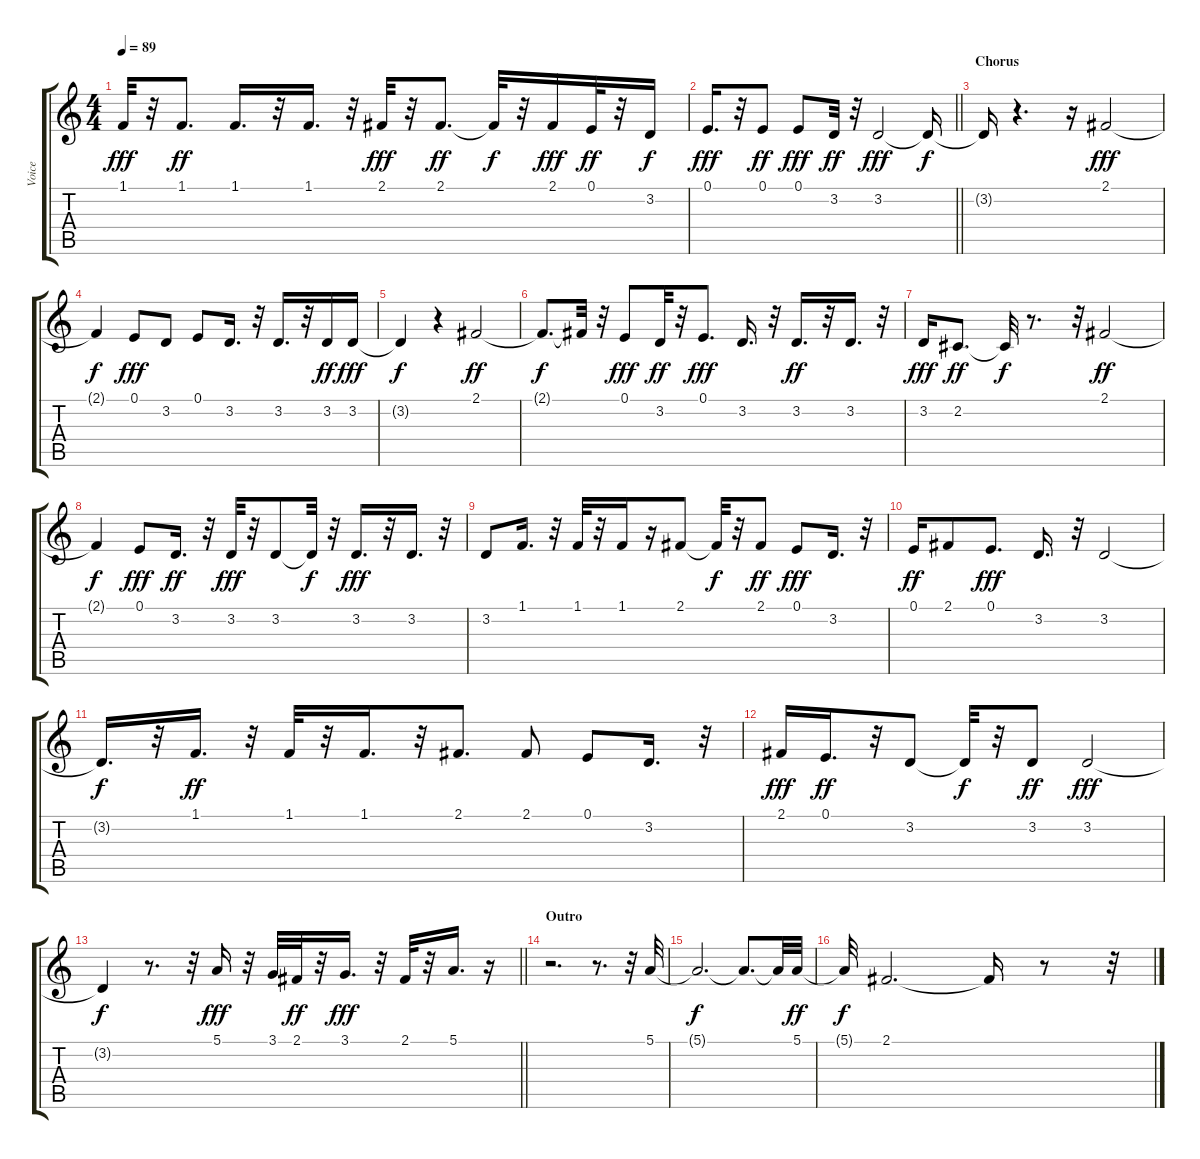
\track ("Voice" "Voice") {instrument synthbrass1}
\staff {score tabs}
\tuning (E4 B3 G3 D3 A2 E2) {hide}
\ts (4 4)
\tempo 89
\clef g2
\ks c
1.1.32{dy fff} r.32 1.1.8{d dy ff} 1.1.16{d} r.32 1.1.16{d} r.32 2.1.32{dy fff} r.32 2.1.8{d dy ff} 2.1{t}.32{dy f} r.32 2.1.16{dy fff} 0.1.32{dy ff} r.32 3.2.16{dy f} |
\barLineRight lightlight
0.1.16{d dy fff} r.32 0.1.8{dy ff} 0.1.8{dy fff} 3.2.32{dy ff} r.32 3.2.2{dy fff} 3.2{t}.16{dy f} |
\section ("" "Chorus")
3.2{t}.16 r.4{d} r.16 2.1.2{dy fff} |
2.1{t}.4{dy f} 0.1.8{dy fff} 3.2.8 0.1.8 3.2.16{d} r.32 3.2.16{d} r.32 3.2.16{dy ff} 3.2.16{dy fff} |
3.2{t}.4{dy f} r.4 2.1.2{dy ff} |
2.1{t}.8{d dy f} 2.1{t}.32 r.32 0.1.8{dy fff} 3.2.32{dy ff} r.32 0.1.8{d dy fff} 3.2.16{d} r.32 3.2.16{d dy ff} r.32 3.2.16{d} r.32 |
3.2.16{dy fff} 2.2.8{d dy ff} 2.2{t}.32{dy f} r.8{d} r.32 2.1.2{dy ff} |
2.1{t}.4{dy f} 0.1.8{dy fff} 3.2.16{d dy ff} r.32 3.2.32{dy fff} r.32 3.2.8 3.2{t}.32{dy f} r.32 3.2.16{d dy fff} r.32 3.2.16{d} r.32 |
3.2.8 1.1.16{d} r.32 1.1.32 r.32 1.1.16 r.16 2.1.8 2.1{t}.32{dy f} r.32 2.1.8{dy ff} 0.1.8{dy fff} 3.2.16{d} r.32 |
0.1.16{dy ff} 2.1.8 0.1.8{d dy fff} 3.2.16{d} r.32 3.2.2 |
3.2{t}.16{d dy f} r.32 1.1.16{d dy ff} r.32 1.1.32 r.32 1.1.16{d} r.32 2.1.8{d} 2.1.8 0.1.8 3.2.16{d} r.32 |
2.1.16{dy fff} 0.1.16{d dy ff} r.32 3.2.8 3.2{t}.32{dy f} r.32 3.2.8{dy ff} 3.2.2{dy fff} |
\barLineRight lightlight
3.2{t}.4{dy f} r.8{d} r.32 5.1.16{dy fff} r.32 3.1.32 2.1.32{dy ff} r.32 3.1.16{d dy fff} r.32 2.1.32 r.32 5.1.16{d} r.16 |
\section ("" "Outro")
r.2{d} r.8{d} r.32 5.1.32 |
5.1{t}.2{d dy f} 5.1{t}.8{d} 5.1{t}.32 5.1.32{dy ff} |
5.1{t}.32{dy f} 2.1.2{d} 2.1{t}.16 r.8 r.32
